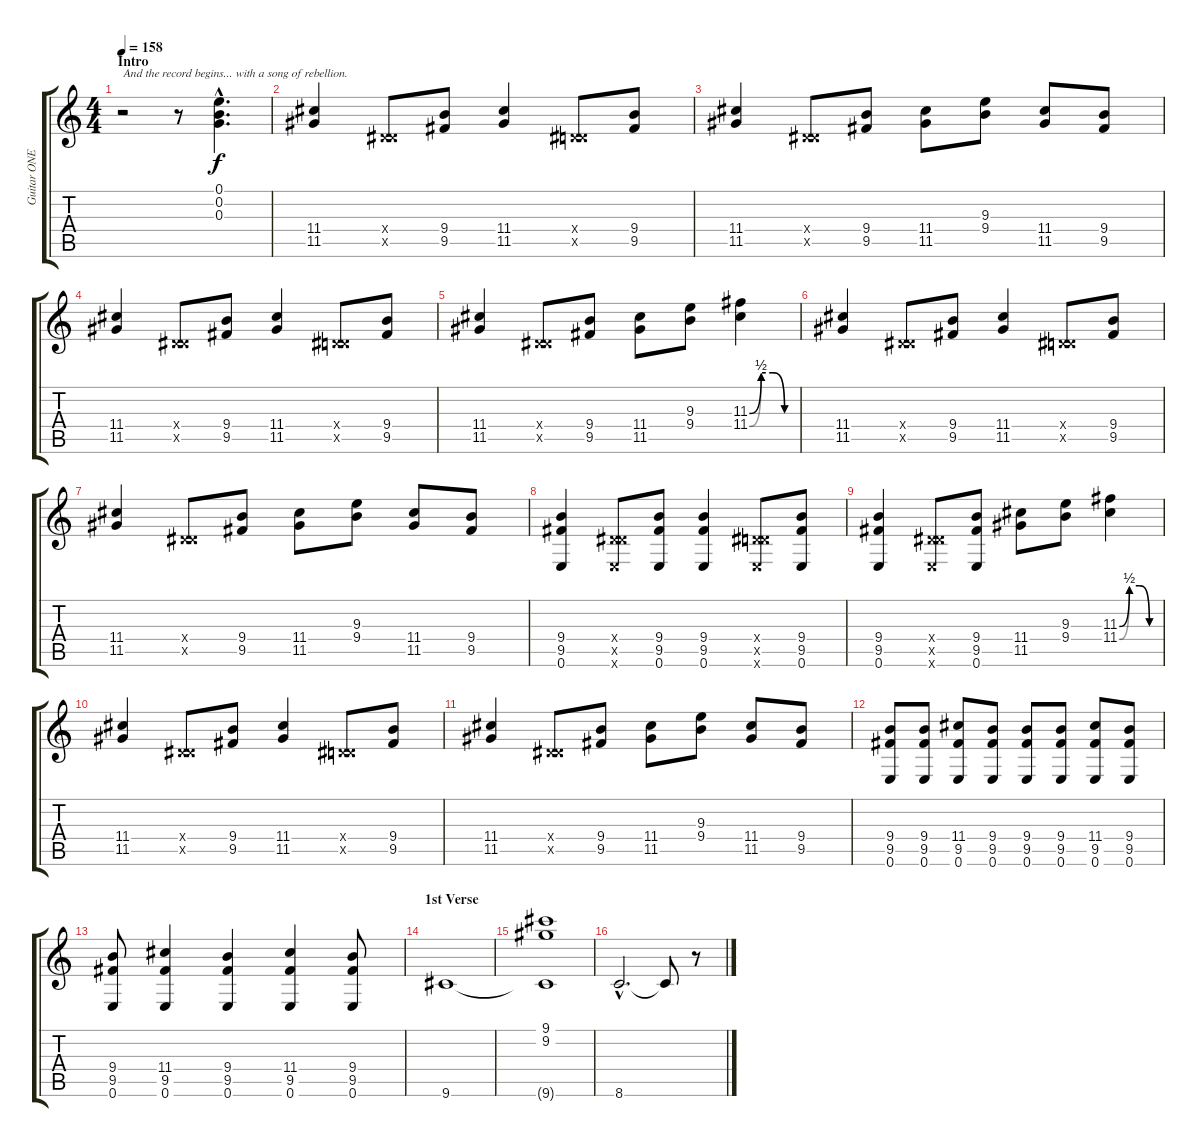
\track ("Guitar ONE" "Guitar ONE") {instrument overdrivenguitar}
\staff {score tabs}
\tuning (E4 B3 G3 D3 A2 E2) {hide}
\ts (4 4)
\section ("" "Intro")
\tempo 158
\clef g2
\ks c
r.2{txt "And the record begins... with a song of rebellion." dy f instrument overdrivenguitar} r.8 (0.1{hac} 0.2{hac} 0.3{hac}).4{d} |
(11.4 11.5).4 (0.4{x} 6.5{x}).8 (9.4 9.5).8 (11.4 11.5).4 (0.4{x} 6.5{x}).8 (9.4 9.5).8 |
(11.4 11.5).4 (0.4{x} 6.5{x}).8 (9.4 9.5).8 (11.4 11.5).8 (9.3 9.4).8 (11.4 11.5).8 (9.4 9.5).8 |
(11.4 11.5).4 (0.4{x} 6.5{x}).8 (9.4 9.5).8 (11.4 11.5).4 (0.4{x} 6.5{x}).8 (9.4 9.5).8 |
(11.4 11.5).4 (0.4{x} 6.5{x}).8 (9.4 9.5).8 (11.4 11.5).8 (9.3 9.4).8 (11.3{be (custom 0 0 15 2 30 2 45 0 60 0)} 11.4{be (custom 0 0 15 2 30 2 45 0 60 0)}).4 |
(11.4 11.5).4 (0.4{x} 6.5{x}).8 (9.4 9.5).8 (11.4 11.5).4 (0.4{x} 6.5{x}).8 (9.4 9.5).8 |
(11.4 11.5).4 (0.4{x} 6.5{x}).8 (9.4 9.5).8 (11.4 11.5).8 (9.3 9.4).8 (11.4 11.5).8 (9.4 9.5).8 |
(9.4 9.5 0.6).4 (0.4{x} 6.5{x} 0.6{x}).8 (9.4 9.5 0.6).8 (9.4 9.5 0.6).4 (0.4{x} 6.5{x} 0.6{x}).8 (9.4 9.5 0.6).8 |
(9.4 9.5 0.6).4 (0.4{x} 6.5{x} 0.6{x}).8 (9.4 9.5 0.6).8 (11.4 11.5).8 (9.3 9.4).8 (11.3{be (custom 0 0 15 2 30 2 45 0 60 0)} 11.4{be (custom 0 0 15 2 30 2 45 0 60 0)}).4 |
(11.4 11.5).4 (0.4{x} 6.5{x}).8 (9.4 9.5).8 (11.4 11.5).4 (0.4{x} 6.5{x}).8 (9.4 9.5).8 |
(11.4 11.5).4 (0.4{x} 6.5{x}).8 (9.4 9.5).8 (11.4 11.5).8 (9.3 9.4).8 (11.4 11.5).8 (9.4 9.5).8 |
(9.4 9.5 0.6).8 (9.4 9.5 0.6).8 (11.4 9.5 0.6).8 (9.4 9.5 0.6).8 (9.4 9.5 0.6).8 (9.4 9.5 0.6).8 (11.4 9.5 0.6).8 (9.4 9.5 0.6).8 |
(9.4 9.5 0.6).8 (11.4 9.5 0.6).4 (9.4 9.5 0.6).4 (11.4 9.5 0.6).4 (9.4 9.5 0.6).8 |
\section ("" "1st Verse")
9.6.1 |
(9.1 9.2 9.6{t}).1 |
8.6{hac}.2{d} 8.6{t}.8 r.8
